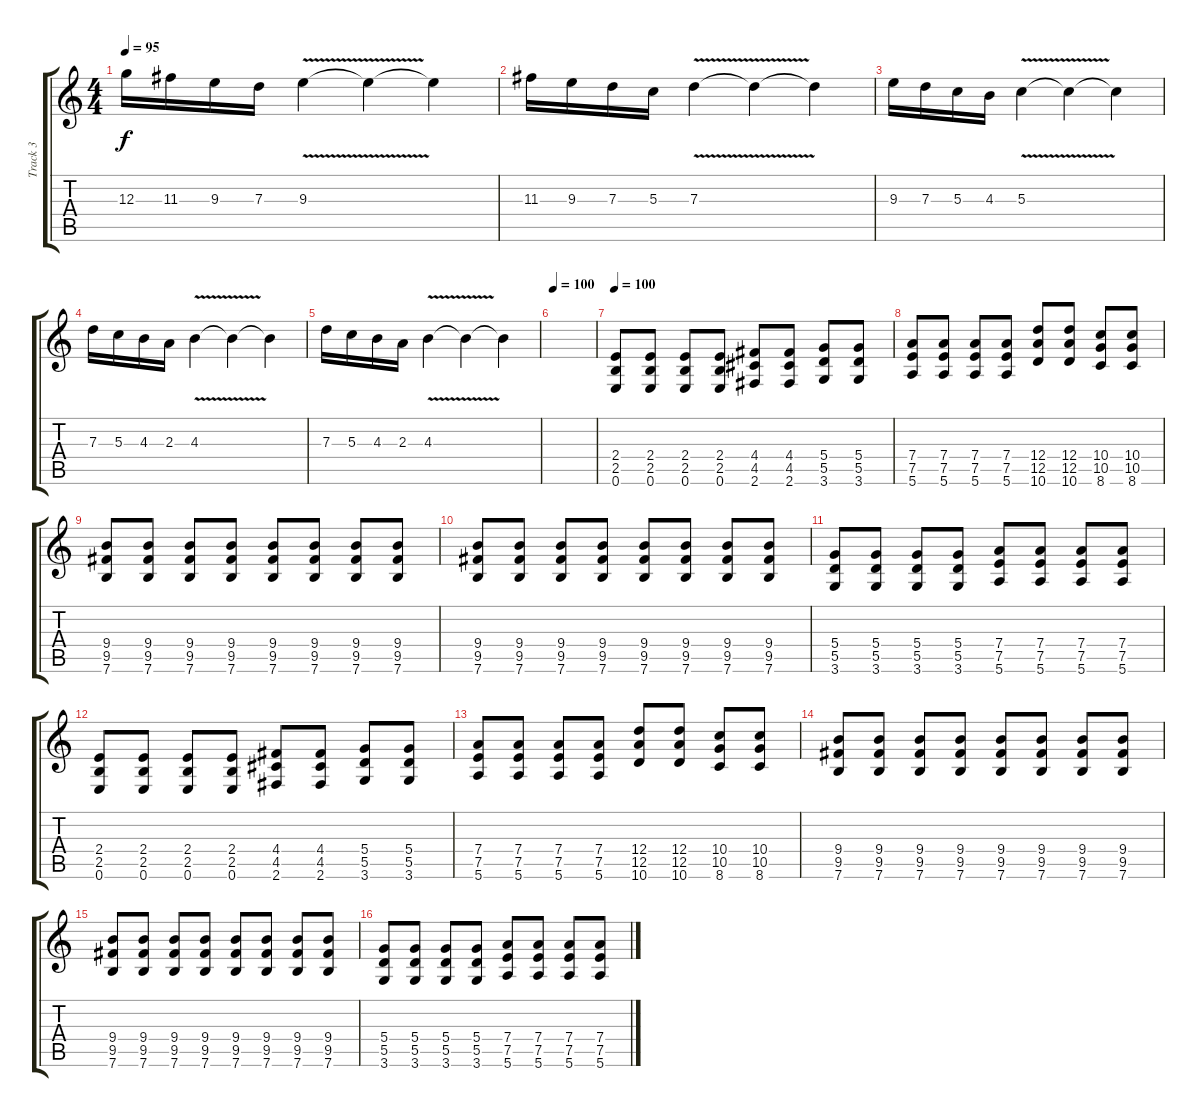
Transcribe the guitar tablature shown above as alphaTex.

\track ("Track 3" "Track 3") {instrument distortionguitar}
\staff {score tabs}
\tuning (E4 B3 G3 D3 A2 E2) {hide}
\ts (4 4)
\tempo 95
\clef g2
\ks c
12.3.16{dy f} 11.3.16 9.3.16 7.3.16 9.3{v}.4 9.3{t}.4 9.3{t}.4 |
11.3.16 9.3.16 7.3.16 5.3.16 7.3{v}.4 7.3{t}.4 7.3{t}.4 |
9.3.16 7.3.16 5.3.16 4.3.16 5.3{v}.4 5.3{t}.4 5.3{t}.4 |
7.3.16 5.3.16 4.3.16 2.3.16 4.3{v}.4 4.3{t}.4 4.3{t}.4 |
7.3.16{volume 0} 5.3.16 4.3.16 2.3.16 4.3{v}.4 4.3{t}.4 4.3{t}.4 |
\tempo 100
|
\tempo 100
(2.4 2.5 0.6).8 (2.4 2.5 0.6).8 (2.4 2.5 0.6).8 (2.4 2.5 0.6).8 (4.4 4.5 2.6).8 (4.4 4.5 2.6).8 (5.4 5.5 3.6).8 (5.4 5.5 3.6).8 |
(7.4 7.5 5.6).8 (7.4 7.5 5.6).8 (7.4 7.5 5.6).8 (7.4 7.5 5.6).8 (12.4 12.5 10.6).8 (12.4 12.5 10.6).8 (10.4 10.5 8.6).8 (10.4 10.5 8.6).8 |
(9.4 9.5 7.6).8 (9.4 9.5 7.6).8 (9.4 9.5 7.6).8 (9.4 9.5 7.6).8 (9.4 9.5 7.6).8 (9.4 9.5 7.6).8 (9.4 9.5 7.6).8 (9.4 9.5 7.6).8 |
(9.4 9.5 7.6).8 (9.4 9.5 7.6).8 (9.4 9.5 7.6).8 (9.4 9.5 7.6).8 (9.4 9.5 7.6).8 (9.4 9.5 7.6).8 (9.4 9.5 7.6).8 (9.4 9.5 7.6).8 |
(5.4 5.5 3.6).8 (5.4 5.5 3.6).8 (5.4 5.5 3.6).8 (5.4 5.5 3.6).8 (7.4 7.5 5.6).8 (7.4 7.5 5.6).8 (7.4 7.5 5.6).8 (7.4 7.5 5.6).8 |
(2.4 2.5 0.6).8 (2.4 2.5 0.6).8 (2.4 2.5 0.6).8 (2.4 2.5 0.6).8 (4.4 4.5 2.6).8 (4.4 4.5 2.6).8 (5.4 5.5 3.6).8 (5.4 5.5 3.6).8 |
(7.4 7.5 5.6).8 (7.4 7.5 5.6).8 (7.4 7.5 5.6).8 (7.4 7.5 5.6).8 (12.4 12.5 10.6).8 (12.4 12.5 10.6).8 (10.4 10.5 8.6).8 (10.4 10.5 8.6).8 |
(9.4 9.5 7.6).8 (9.4 9.5 7.6).8 (9.4 9.5 7.6).8 (9.4 9.5 7.6).8 (9.4 9.5 7.6).8 (9.4 9.5 7.6).8 (9.4 9.5 7.6).8 (9.4 9.5 7.6).8 |
(9.4 9.5 7.6).8 (9.4 9.5 7.6).8 (9.4 9.5 7.6).8 (9.4 9.5 7.6).8 (9.4 9.5 7.6).8 (9.4 9.5 7.6).8 (9.4 9.5 7.6).8 (9.4 9.5 7.6).8 |
(5.4 5.5 3.6).8 (5.4 5.5 3.6).8 (5.4 5.5 3.6).8 (5.4 5.5 3.6).8 (7.4 7.5 5.6).8 (7.4 7.5 5.6).8 (7.4 7.5 5.6).8 (7.4 7.5 5.6).8
